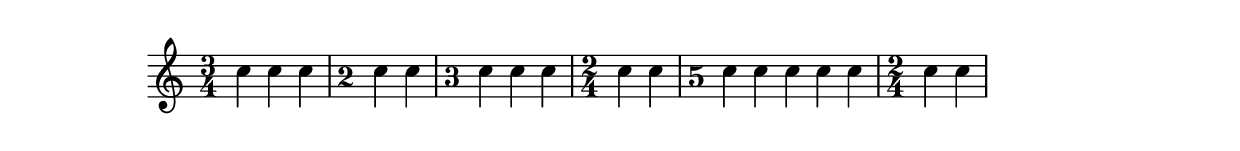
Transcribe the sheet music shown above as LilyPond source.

%% Do not edit this file; it is automatically
%% generated from LSR http://lsr.dsi.unimi.it
%% This file is in the public domain.
\version "2.12.2"

\header {
  lsrtags = "rhythms, tweaks-and-overrides"

%% Translation of GIT committish: a874fda3641c9e02f61be5c41b215b8304b8ed00
  texidoces = "

A veces, la indicación de compás no debe imprimir la fracción completa
(p.ej.  7/4), sino sólo el numerador (7 en este caso).  Esto se puede
hacer fácilmente utilizando @code{\\override Staff.TimeSignature
#'style = #'single-digit} para cambiar el estilo
permanentemente. Usando @code{\\revert Staff.TimeSignature #'style},
se puede revertir el cambio.  Para aplicar el estilo de un dígito
único a una sola indicación de compás, utilice la instrucción
@code{\\override} y anteponga la instrucción @code{\\once}.

"
  doctitlees = "Indicación de compás imprimiendo sólo el numerador (en lugar de la fracción)"

%% Translation of GIT committish: 190a067275167c6dc9dd0afef683d14d392b7033

  texidocfr = "
La métrique est parfois indiquée non pas par une fraction (p.ex. 7/4)
mais simplement par son numérateur (7 dans ce cas).  L'instruction
@code{\\override Staff.TimeSignature #'style = #'single-digit} permet de
déroger au style par défaut de manière permanente -- un @code{\\revert
Staff.TimeSignature #'style} d'annuler ces modifications.  Lorsque cette
métrique sous le forme d'une seul chiffre ne se présente qu'une seule
fois, il suffit de faire précéder l'instruction @code{\\override} d'un
simple @code{\\once}.

"
  doctitlefr = "Affichage seulement du numérateur d'une métrique (au
lieu d'une fraction)"


  texidoc = "
Sometimes, a time signature should not print the whole fraction (e.g.
7/4), but only the numerator (7 in this case). This can be easily done
by using @code{\\override Staff.TimeSignature #'style = #'single-digit}
to change the style permanently. By using @code{\\revert
Staff.TimeSignature #'style}, this setting can be reversed. To apply
the single-digit style to only one time signature, use the
@code{\\override} command and prefix it with a @code{\\once}.

"
  doctitle = "Time signature printing only the numerator as a number (instead of the fraction)"
} % begin verbatim

\relative c'' {
  \time 3/4
  c4 c c
  % Change the style permanently
  \override Staff.TimeSignature #'style = #'single-digit
  \time 2/4
  c4 c
  \time 3/4
  c4 c c
  % Revert to default style:
  \revert Staff.TimeSignature #'style
  \time 2/4
  c4 c
  % single-digit style only for the next time signature
  \once \override Staff.TimeSignature #'style = #'single-digit
  \time 5/4
  c4 c c c c
  \time 2/4
  c4 c
}

